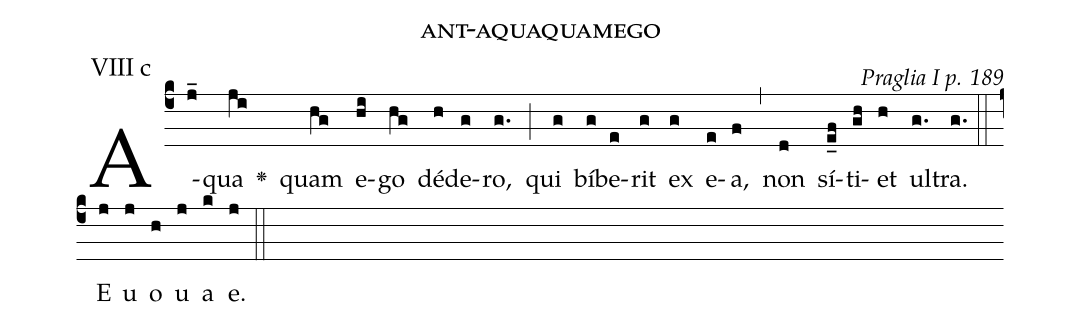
name: ant-aquaquamego;
commentary: Praglia I p. 189;
annotation: VIII c;
%%
(c4) A(j_)qua(ji) <v>\greheightstar</v>() quam(hg) e(hi)go(hg) dé(h)de(g)ro,(g.) (;) qui(g) bí(g)be(e)rit(g) ex(g) e(e)a,(f) (,) non(d) sí(e_f)ti(gh)et(h) ul(g.)tra.(g.) (::)
E(j) u(j) o(h) u(j) a(k) e.(j) (::)
